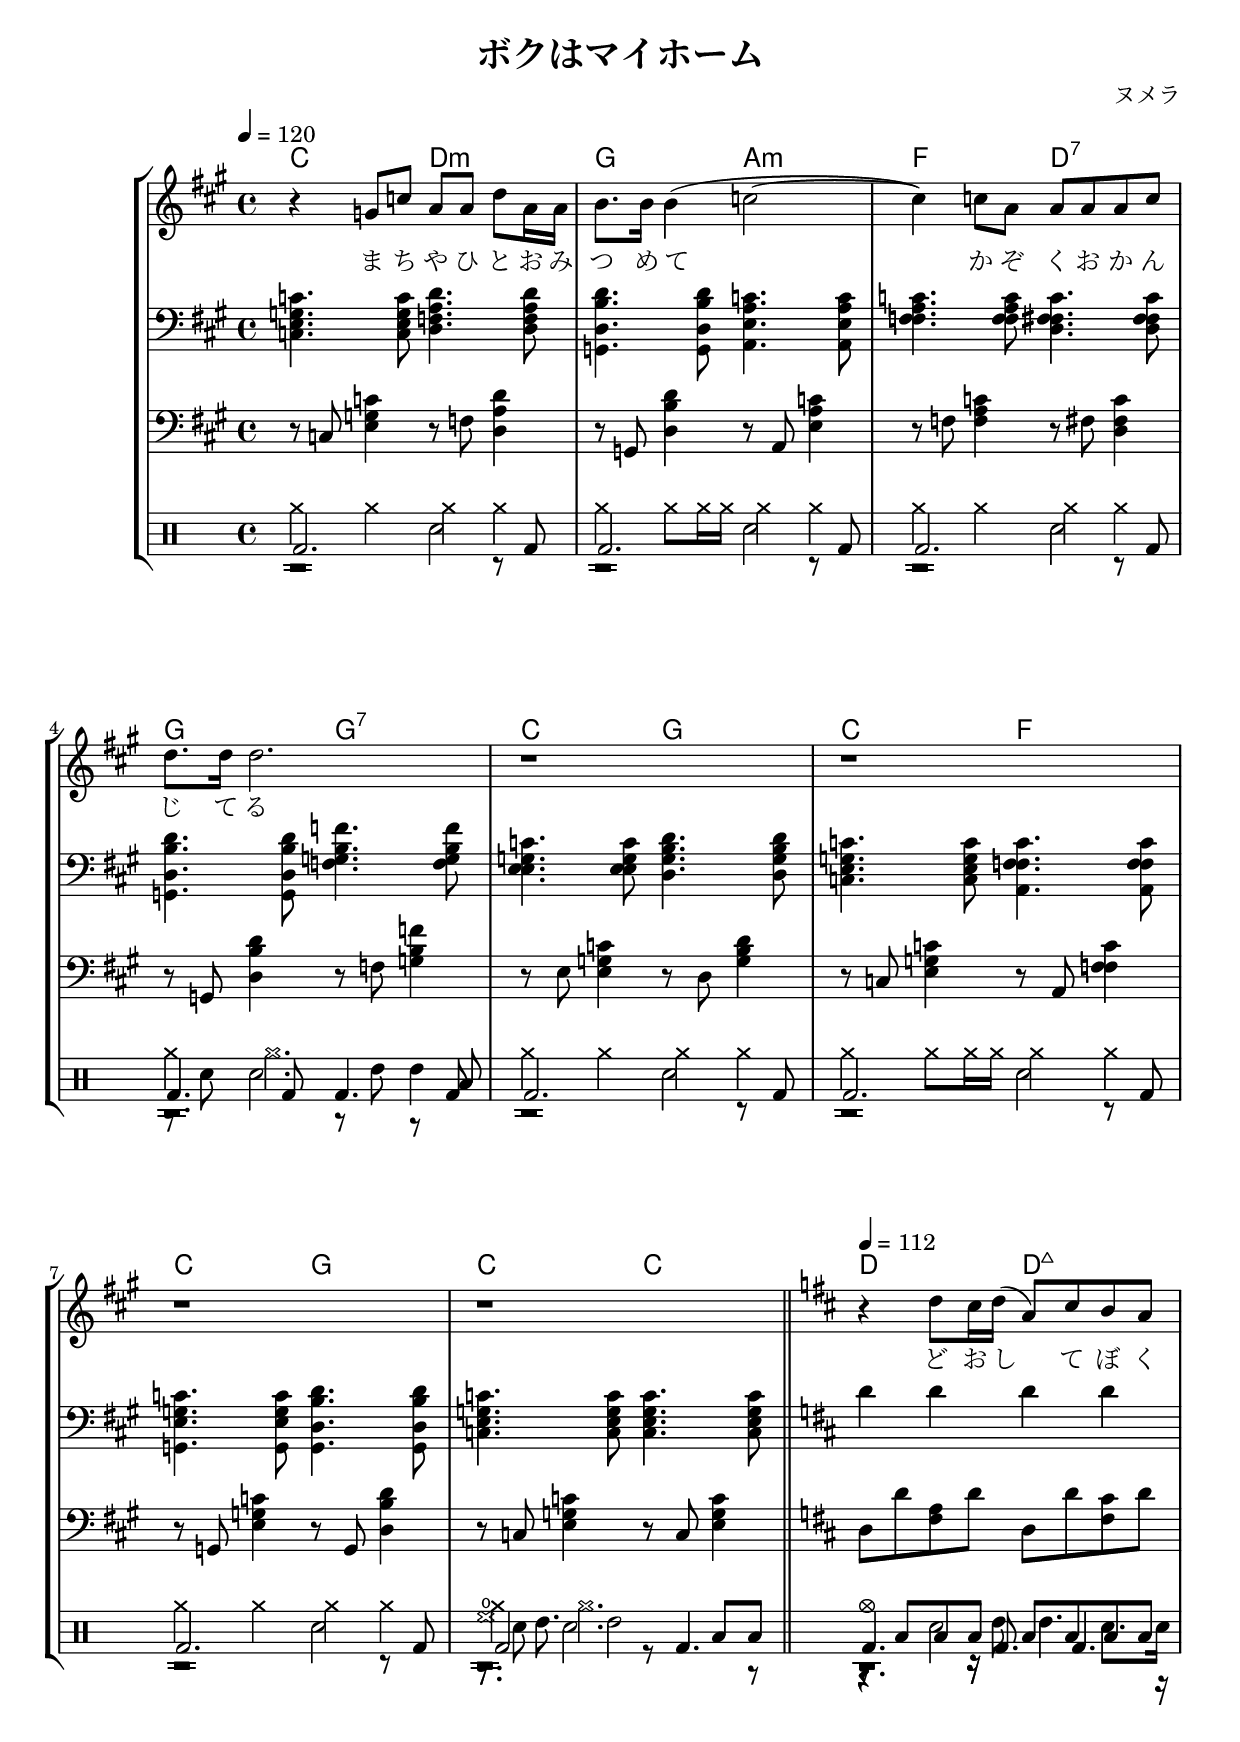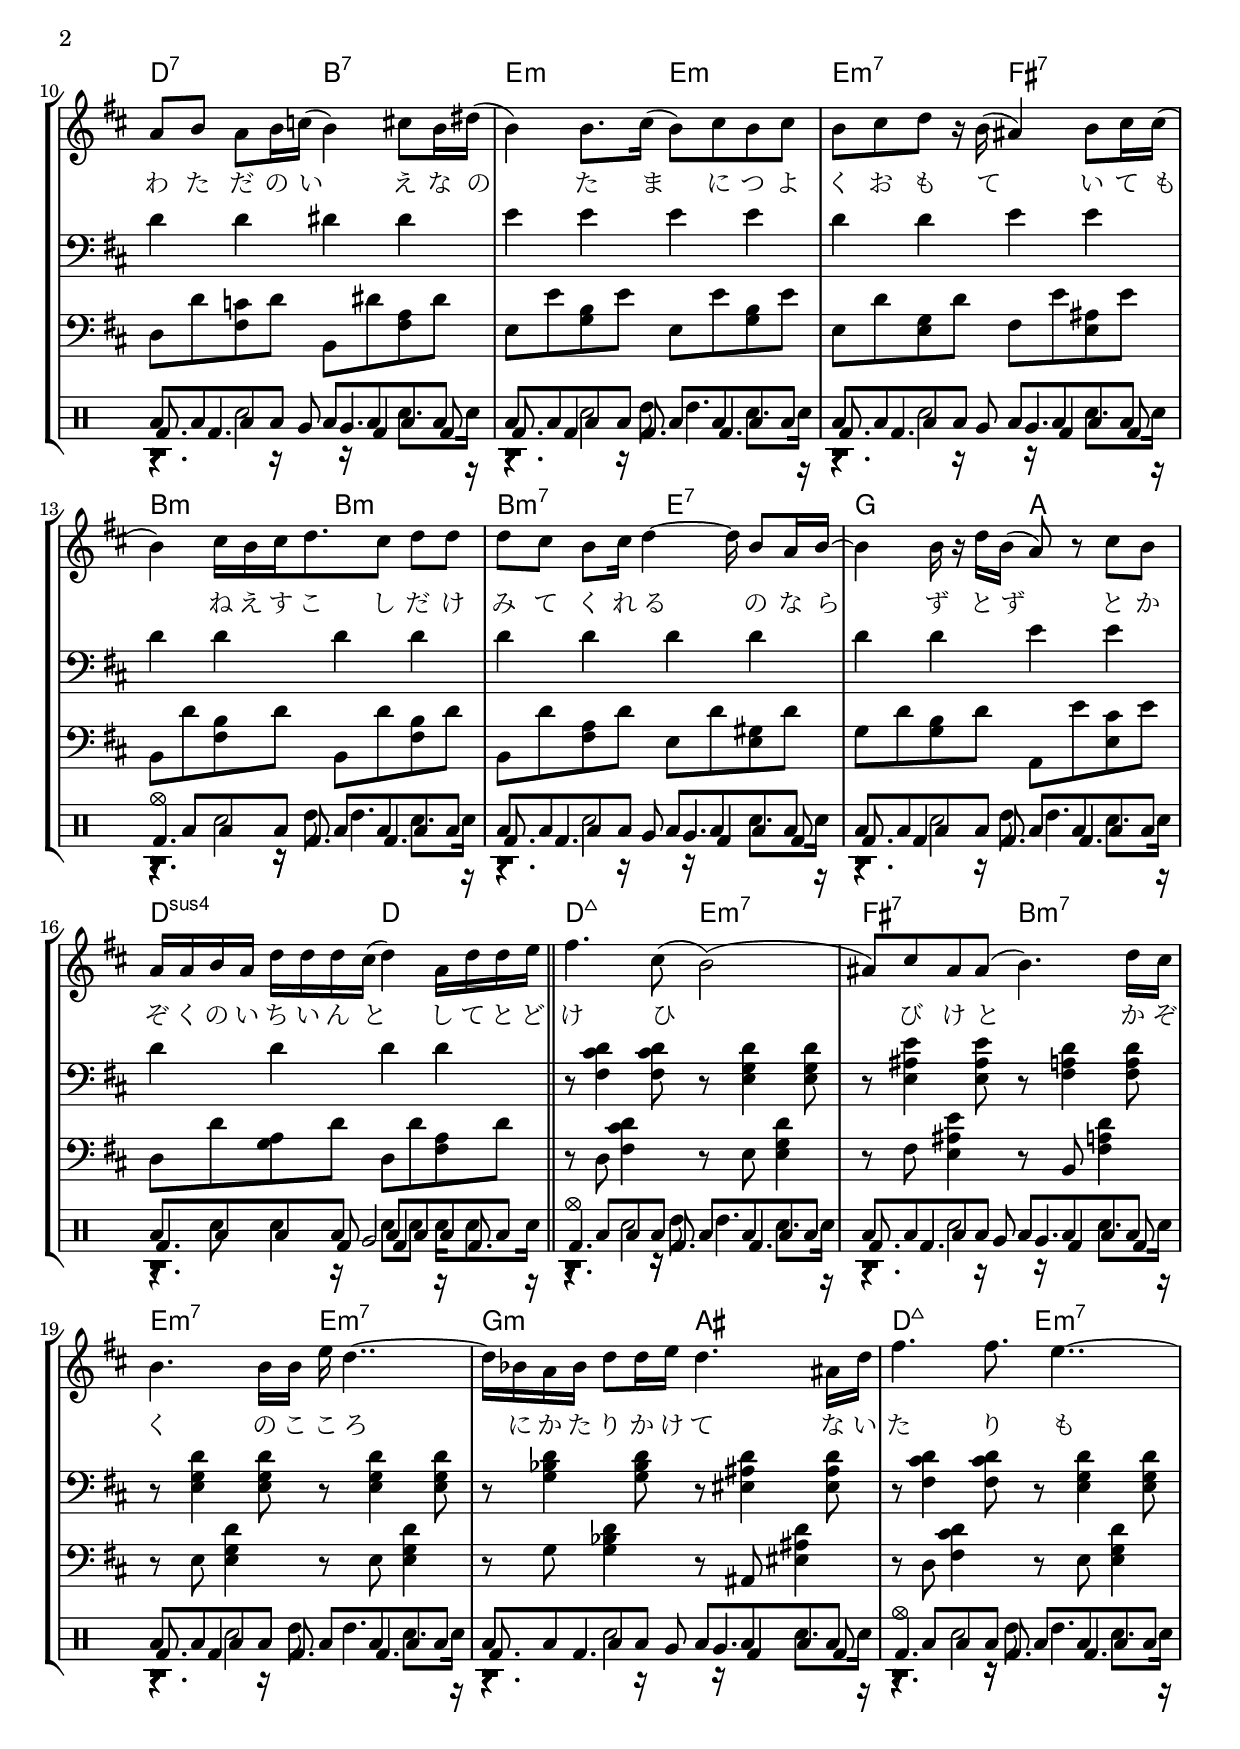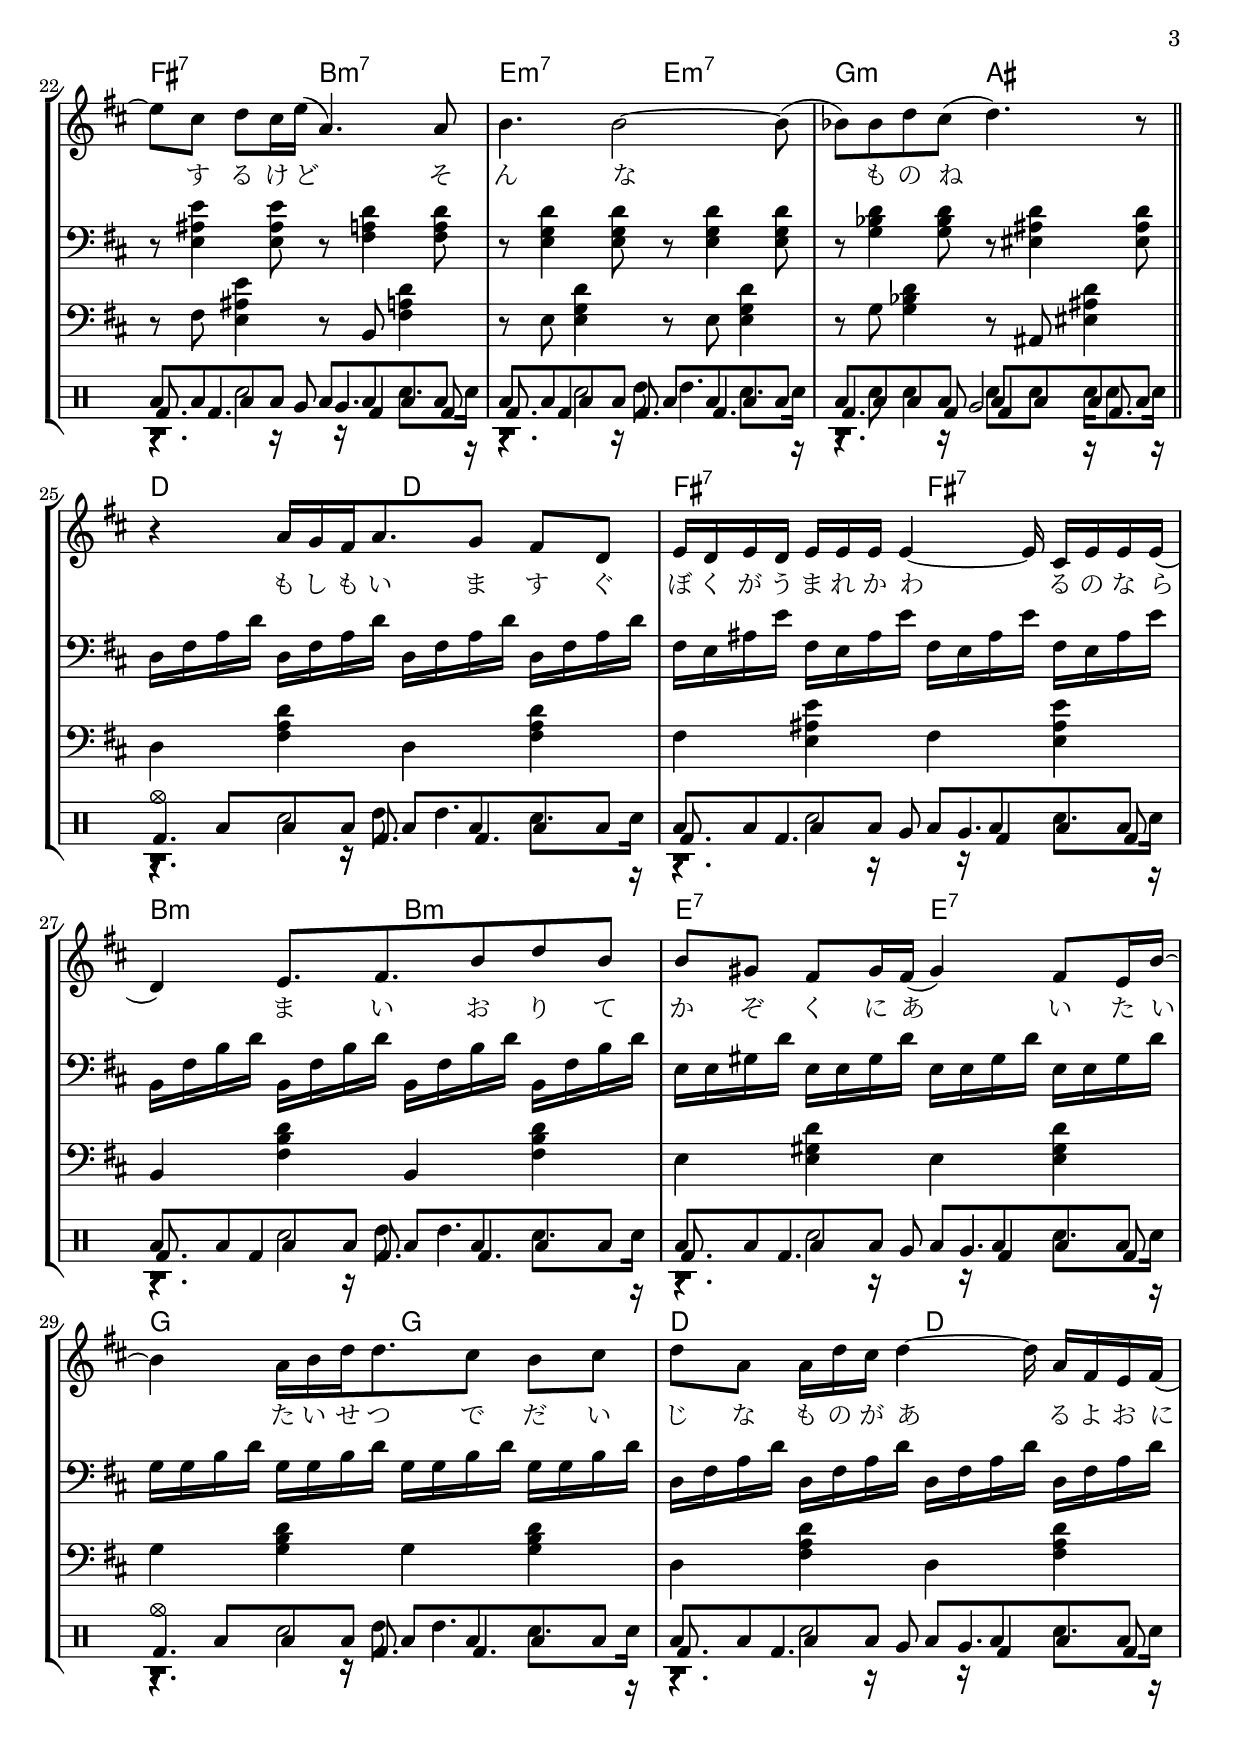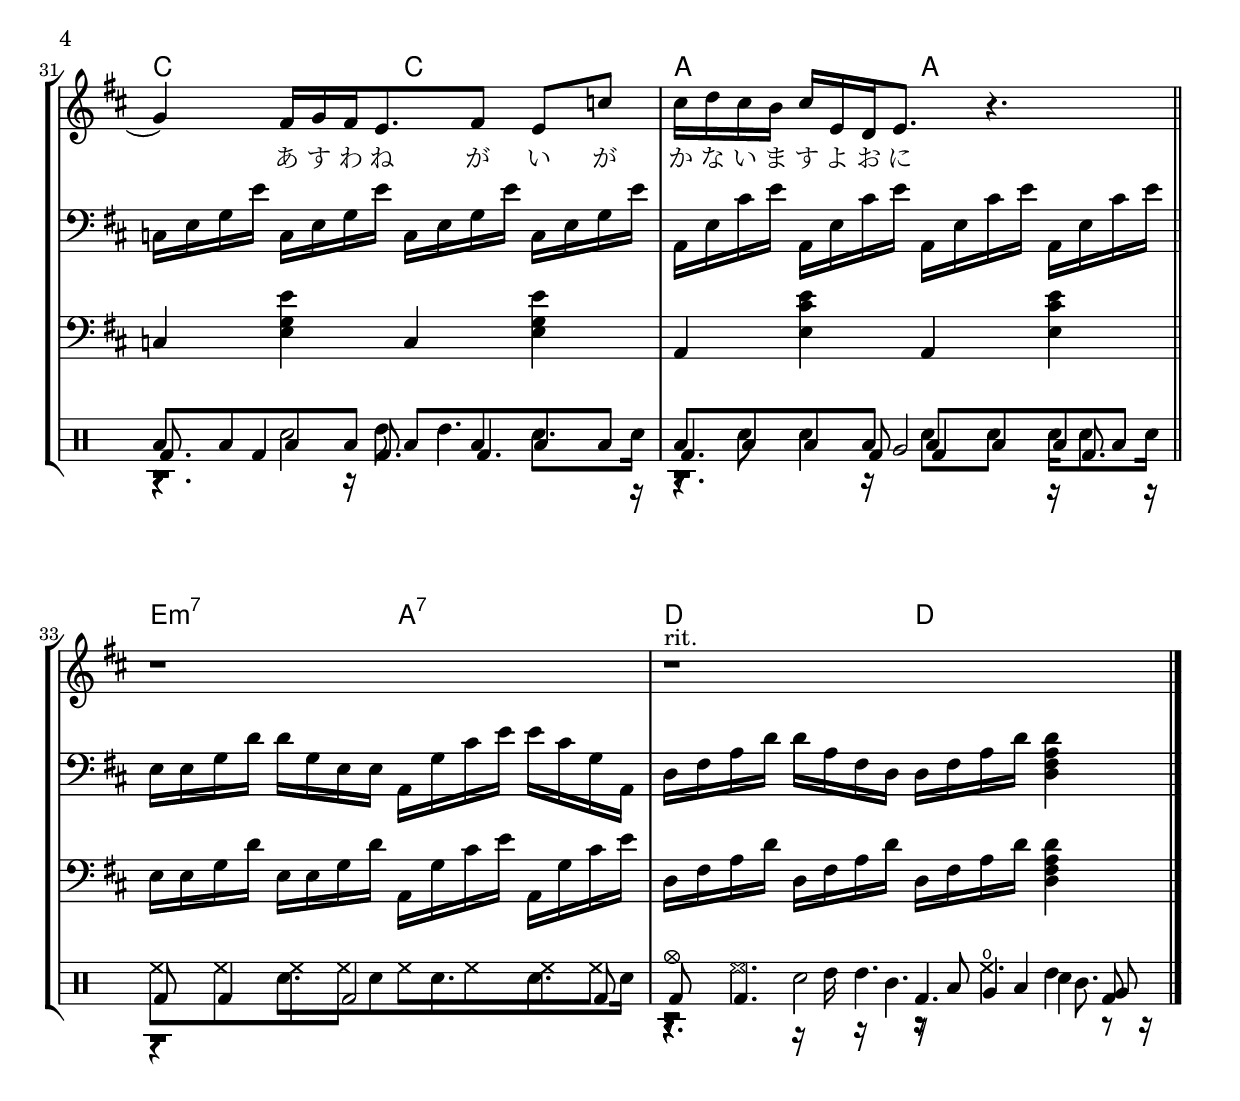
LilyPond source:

\version "2.12.1"

\header {
	title = \markup {ボクはマイホーム}
	composer = \markup \center-column {ヌメラ}
}

harmony = \chordmode {
	c2 d:m g a:m f d:7 g g:7 c g c f c g c c 

	d d:maj7 d:7 b:7 e:m e:m e:min7 fis:7 b:m b:m b:min7 e:7 g a d:sus4 d 

	d:maj7 e:min7 fis:7 b:min7 e:min7 e:min7 g:m ais d:maj7 e:min7 fis:7 b:min7 e:min7 e:min7 g:m ais 

	d d fis:7 fis:7 b:m b:m e:7 e:7 g g d d c c a a 

	e:min7 a:7 d d 
}

melody = {
	\set Staff.midiInstrument = #"mmi0.48"
		\key a \major
	\tempo 4 = 120
r4 g'8  c''8  a'8  a'8  d''8  a'16  a'16 
	b'8.  b'16  b'4  (c''2~ 
	c''4)  c''8  a'8  a'8  a'8  a'8  c''8 
	d''8.  d''16  d''2.
	r1 r1 r1 r1 	\set Staff.midiInstrument = #"mmi0.48"
		\key d \major
	\tempo 4 = 112
r4 d''8  cis''16  d''16  (a'8)  cis''8  b'8  a'8 
	a'8  b'8  a'8  b'16  c''16  (b'4)  cis''8  b'16  dis''16 
	(b'4)  b'8.  cis''16  (b'8)  cis''8  b'8  cis''8 
	b'8  cis''8  d''8  r16  b'16  (ais'4)  b'8  cis''16  cis''16 
	(b'4)  cis''16  b'16  cis''16  d''8.  cis''8  d''8  d''8 
	d''8  cis''8  b'8  cis''16  d''4~d''16  b'8  a'16  b'16~ 
	b'4  b'16  r16  d''16  b'16  (a'8)  r8  cis''8  b'8 
	a'16  a'16  b'16  a'16  d''16  d''16  d''16  cis''16  (d''4)  a'16  d''16  	\set Staff.midiInstrument = #"mmi0.48"
	d''16  e''16 
	fis''4.  cis''8  (b'2) 
	(ais'8)  cis''8  ais'8  ais'8  (b'4.)  d''16  cis''16 
	b'4.  b'16  b'16  e''16  d''4..~ 
	d''16  bes'16  a'16  bes'16  d''8  d''16  e''16  d''4.  ais'16  d''16 
	fis''4.  fis''8.  e''4..~ 
	e''8  cis''8  d''8  cis''16  e''16  (a'4.)  a'8 
	b'4.  b'2~b'8 
	(bes'8)  bes'8  d''8  cis''8  (d''4.)  	r8 	\set Staff.midiInstrument = #"mmi0.48"
	r4 a'16  g'16  fis'16  a'8.  g'8  fis'8  d'8 
	e'16  d'16  e'16  d'16  e'16  e'16  e'16  e'4~e'16  cis'16  e'16  e'16  e'16 
	(d'4)  e'8.  fis'8.  b'8  d''8  b'8 
	b'8  gis'8  fis'8  gis'16  fis'16  (gis'4)  fis'8  e'16  b'16~ 
	b'4  a'16  b'16  d''16  d''8.  cis''8  b'8  cis''8 
	d''8  a'8  a'16  d''16  cis''16  d''4~d''16  a'16  fis'16  e'16  fis'16 
	(g'4)  fis'16  g'16  fis'16  e'8.  fis'8  e'8  c''8 
	cis''16  d''16  cis''16  b'16  cis''16  e'16  d'16  e'8.  	r4. 	r1 | r1^"rit." \bar "|."
}

words = \lyricmode {
	ま  ち  や  ひ  と  お  み  つ  め  て  か  ぞ  く  お  か  ん  じ  て  る  
	ど  お  し  て  ぼ  く  わ  た  だ  の  い  え  な  の  た  ま  に  つ  よ  く  お  も  て  い  て  も  ね  え  す  こ  し  だ  け  み  て  く  れ  る  の  な  ら  ず  と  ず  と  か  ぞ  く  の  い  ち  い  ん  と  し  て  
	と  ど  け  ひ  び  け  と  か  ぞ  く  の  こ  こ  ろ  に  か  た  り  か  け  て  な  い  た  り  も  す  る  け  ど  そ  ん  な  も  の  ね  
	も  し  も  い  ま  す  ぐ  ぼ  く  が  う  ま  れ  か  わ  る  の  な  ら  ま  い  お  り  て  か  ぞ  く  に  あ  い  た  い  た  い  せ  つ  で  だ  い  じ  な  も  の  が  あ  る  よ  お  に  あ  す  わ  ね  が  い  が  か  な  い  ま  す  よ  お  に  
	
}

tempochange = {
	\tempo 4 = 120
	r1 | r1 | r1 | r1 | r1 | r1 | r1 | r1 \bar "||"
	\tempo 4 = 112
	r1 | r1 | r1 | r1 | r1 | r1 | r1 | r1 \bar "||"
	\tempo 4 = 112
	r1 | r1 | r1 | r1 | r1 | r1 | r1 | r1 \bar "||"
	\tempo 4 = 112
	r1 | r1 | r1 | r1 | r1 | r1 | r1 | r1 \bar "||"
	\tempo 4 = 112
	r1 | \tempo 4 = 84 r2 \tempo 4 = 74 r2 \bar "|."
}

mainacc = {
	\clef bass
	\set Staff.midiInstrument = #"Pad 1 (new age)"
	\key a \major
	\tempo 4 = 120
	<c e g c'>4. <c e g c'>8
	<f d a d'>4. <f d a d'>8
	<g, d b d'>4. <g, d b d'>8
	<a, e a c'>4. <a, e a c'>8
	<f f a c'>4. <f f a c'>8
	<fis d fis c'>4. <fis d fis c'>8
	<g, d b d'>4. <g, d b d'>8
	<f g b f'>4. <f g b f'>8
	<e e g c'>4. <e e g c'>8
	<d g b d'>4. <d g b d'>8
	<c e g c'>4. <c e g c'>8
	<a, f f c'>4. <a, f f c'>8
	<g, e g c'>4. <g, e g c'>8
	<g, d b d'>4. <g, d b d'>8
	<c e g c'>4. <c e g c'>8
	<c e g c'>4. <c e g c'>8
	\bar "||"

	\set Staff.midiInstrument = #"Orchestra Hit"
	\key d \major
	\tempo 4 = 112
	d'4 d'4
	d'4 d'4
	d'4 d'4
	dis'4 dis'4
	e'4 e'4
	e'4 e'4
	d'4 d'4
	e'4 e'4
	d'4 d'4
	d'4 d'4
	d'4 d'4
	d'4 d'4
	d'4 d'4
	e'4 e'4
	d'4 d'4
	d'4 d'4
	\bar "||"

	\set Staff.midiInstrument = #"Acoustic grand"
	r8 <fis cis' d'>4 <fis cis' d'>8
	r8 <e g d'>4 <e g d'>8
	r8 <e ais e'>4 <e ais e'>8
	r8 <fis a d'>4 <fis a d'>8
	r8 <e g d'>4 <e g d'>8
	r8 <e g d'>4 <e g d'>8
	r8 <g bes d'>4 <g bes d'>8
	r8 <eis ais d'>4 <eis ais d'>8
	r8 <fis cis' d'>4 <fis cis' d'>8
	r8 <e g d'>4 <e g d'>8
	r8 <e ais e'>4 <e ais e'>8
	r8 <fis a d'>4 <fis a d'>8
	r8 <e g d'>4 <e g d'>8
	r8 <e g d'>4 <e g d'>8
	r8 <g bes d'>4 <g bes d'>8
	r8 <eis ais d'>4 <eis ais d'>8
	\bar "||"

	\set Staff.midiInstrument = #"FX 3 (crystal)"
	d16 fis a d' d fis a d'
	d16 fis a d' d fis a d'
	fis16 e ais e' fis e ais e'
	fis16 e ais e' fis e ais e'
	b,16 fis b d' b, fis b d'
	b,16 fis b d' b, fis b d'
	e16 e gis d' e e gis d'
	e16 e gis d' e e gis d'
	g16 g b d' g g b d'
	g16 g b d' g g b d'
	d16 fis a d' d fis a d'
	d16 fis a d' d fis a d'
	c16 e g e' c e g e'
	c16 e g e' c e g e'
	a,16 e cis' e' a, e cis' e'
	a,16 e cis' e' a, e cis' e'
	\bar "||"

	\set Staff.midiInstrument = #"Church organ"
	e16 e g d' d' g e e
	a,16 g cis' e' e' cis' g a,
	d16 fis a d' d' a fis d
	d16 fis a d' <d fis a d'>4
	\bar "|."
}

subacc = {
	\clef bass
	\set Staff.midiInstrument = #"Electric Piano 1"
	\key a \major
	\tempo 4 = 120
	r8 c <e g c'>4
	r8 f <d a d'>4
	r8 g, <d b d'>4
	r8 a, <e a c'>4
	r8 f <f a c'>4
	r8 fis <d fis c'>4
	r8 g, <d b d'>4
	r8 f <g b f'>4
	r8 e <e g c'>4
	r8 d <g b d'>4
	r8 c <e g c'>4
	r8 a, <f f c'>4
	r8 g, <e g c'>4
	r8 g, <d b d'>4
	r8 c <e g c'>4
	r8 c <e g c'>4
	\bar "||"

	\set Staff.midiInstrument = #"String Ensemble 1"
	\key d \major
	\tempo 4 = 112
	d8 d' <fis a> d'
	d8 d' <fis cis'> d'
	d8 d' <fis c'> d'
	b,8 dis' <fis a> dis'
	e8 e' <g b> e'
	e8 e' <g b> e'
	e8 d' <e g> d'
	fis8 e' <e ais> e'
	b,8 d' <fis b> d'
	b,8 d' <fis b> d'
	b,8 d' <fis a> d'
	e8 d' <e gis> d'
	g8 d' <g b> d'
	a,8 e' <e cis'> e'
	d8 d' <g a> d'
	d8 d' <fis a> d'
	\bar "||"

	\set Staff.midiInstrument = #"Pad 7 (halo)"
	r8 d <fis cis' d'>4
	r8 e <e g d'>4
	r8 fis <e ais e'>4
	r8 b, <fis a d'>4
	r8 e <e g d'>4
	r8 e <e g d'>4
	r8 g <g bes d'>4
	r8 ais, <eis ais d'>4
	r8 d <fis cis' d'>4
	r8 e <e g d'>4
	r8 fis <e ais e'>4
	r8 b, <fis a d'>4
	r8 e <e g d'>4
	r8 e <e g d'>4
	r8 g <g bes d'>4
	r8 ais, <eis ais d'>4
	\bar "||"

	\set Staff.midiInstrument = #"Bird Tweet"
	d4 <fis a d'>4
	d4 <fis a d'>4
	fis4 <e ais e'>4
	fis4 <e ais e'>4
	b,4 <fis b d'>4
	b,4 <fis b d'>4
	e4 <e gis d'>4
	e4 <e gis d'>4
	g4 <g b d'>4
	g4 <g b d'>4
	d4 <fis a d'>4
	d4 <fis a d'>4
	c4 <e g e'>4
	c4 <e g e'>4
	a,4 <e cis' e'>4
	a,4 <e cis' e'>4
	\bar "||"

	\set Staff.midiInstrument = #"Acoustic Guitar (nylon)"
	e16 e g d' e e g d'
	a,16 g cis' e' a, g cis' e'
	d16 fis a d' d fis a d'
	d16 fis a d' <d fis a d'>4
	\bar "|."
}

percA = {
	\drummode {
	cymr4 cymr4 cymr4 cymr4  |cymr4 cymr8 cymr16 cymr16 cymr4 cymr4  |cymr4 cymr4 cymr4 cymr4  |cymr4 cymr2.  |cymr4 cymr4 cymr4 cymr4  |cymr4 cymr8 cymr16 cymr16 cymr4 cymr4  |cymr4 cymr4 cymr4 cymr4  |cymr4 cymr2.  \bar "||"
	r4 sn2 sn8. sn16  |r4 sn2 sn8. sn16  |r4 sn2 sn8. sn16  |r4 sn2 sn8. sn16  |r4 sn2 sn8. sn16  |r4 sn2 sn8. sn16  |r4 sn2 sn8. sn16  |r8 sn8 sn4 sn8 sn8 sn16 sn8 sn16  \bar "||"
	r4 sn2 sn8. sn16  |r4 sn2 sn8. sn16  |r4 sn2 sn8. sn16  |r4 sn2 sn8. sn16  |r4 sn2 sn8. sn16  |r4 sn2 sn8. sn16  |r4 sn2 sn8. sn16  |r8 sn8 sn4 sn8 sn8 sn16 sn8 sn16  \bar "||"
	r4 sn2 sn8. sn16  |r4 sn2 sn8. sn16  |r4 sn2 sn8. sn16  |r4 sn2 sn8. sn16  |r4 sn2 sn8. sn16  |r4 sn2 sn8. sn16  |r4 sn2 sn8. sn16  |r8 sn8 sn4 sn8 sn8 sn16 sn8 sn16  \bar "||"
	hh8 hh8 hh8 hh8 hh8 hh8 hh8 hh8  |r8 hh2. r8  \bar "|."
	}
}

percB = {
	\drummode {
	r2 sn2  |r2 sn2  |r2 sn2  |r8 sn8 sn2.  |r2 sn2  |r2 sn2  |r2 sn2  |r8 sn8 sn2.  \bar "||"
	r4. r16 tommh8 tommh4. r16  |r1  |r4. r16 tommh8 tommh4. r16  |r1  |r4. r16 tommh8 tommh4. r16  |r1  |r4. r16 tommh8 tommh4. r16  |r1  \bar "||"
	r4. r16 tommh8 tommh4. r16  |r1  |r4. r16 tommh8 tommh4. r16  |r1  |r4. r16 tommh8 tommh4. r16  |r1  |r4. r16 tommh8 tommh4. r16  |r1  \bar "||"
	r4. r16 tommh8 tommh4. r16  |r1  |r4. r16 tommh8 tommh4. r16  |r1  |r4. r16 tommh8 tommh4. r16  |r1  |r4. r16 tommh8 tommh4. r16  |r1  \bar "||"
	r4 sn8. sn8 sn8. sn8. sn16  |r4 sn2 sn4  \bar "|."
	}
}

percC = {
	\drummode {
	bd2. r8 bd8  |bd2. r8 bd8  |bd2. r8 bd8  |bd4. bd8 bd4. bd8  |bd2. r8 bd8  |bd2. r8 bd8  |bd2. r8 bd8  |bd2 r8 bd4.  \bar "||"
	r8 toml8 toml8 toml8 toml8 toml8 toml8 toml8  |toml8 toml8 toml8 toml8 toml8 toml8 toml8 toml8  |toml8 toml8 toml8 toml8 toml8 toml8 toml8 toml8  |toml8 toml8 toml8 toml8 toml8 toml8 toml8 toml8  |r8 toml8 toml8 toml8 toml8 toml8 toml8 toml8  |toml8 toml8 toml8 toml8 toml8 toml8 toml8 toml8  |toml8 toml8 toml8 toml8 toml8 toml8 toml8 toml8  |toml8 toml8 toml8 toml8 toml8 toml8 toml8 toml8  \bar "||"
	r8 toml8 toml8 toml8 toml8 toml8 toml8 toml8  |toml8 toml8 toml8 toml8 toml8 toml8 toml8 toml8  |toml8 toml8 toml8 toml8 toml8 toml8 toml8 toml8  |toml8 toml8 toml8 toml8 toml8 toml8 toml8 toml8  |r8 toml8 toml8 toml8 toml8 toml8 toml8 toml8  |toml8 toml8 toml8 toml8 toml8 toml8 toml8 toml8  |toml8 toml8 toml8 toml8 toml8 toml8 toml8 toml8  |toml8 toml8 toml8 toml8 toml8 toml8 toml8 toml8  \bar "||"
	r8 toml8 toml8 toml8 toml8 toml8 toml8 toml8  |toml8 toml8 toml8 toml8 toml8 toml8 toml8 toml8  |toml8 toml8 toml8 toml8 toml8 toml8 toml8 toml8  |toml8 toml8 toml8 toml8 toml8 toml8 toml8 toml8  |r8 toml8 toml8 toml8 toml8 toml8 toml8 toml8  |toml8 toml8 toml8 toml8 toml8 toml8 toml8 toml8  |toml8 toml8 toml8 toml8 toml8 toml8 toml8 toml8  |toml8 toml8 toml8 toml8 toml8 toml8 toml8 toml8  \bar "||"
	bd8 bd4 bd2 bd8  |bd8 bd4. bd4. bd8  \bar "|."
	}
}

percD = {
	\drummode {
	r1 |r1 |r1 |r2 r8 tommh8 tommh4  |r1 |r1 |r1 |r8. tommh8. tommh2 r8  \bar "||"
	r1  |r4. r16 tomfh8 tomfh4. r16  |r1  |r4. r16 tomfh8 tomfh4. r16  |r1  |r4. r16 tomfh8 tomfh4. r16  |r1  |r4. r16 tomfh2 r16  \bar "||"
	r1  |r4. r16 tomfh8 tomfh4. r16  |r1  |r4. r16 tomfh8 tomfh4. r16  |r1  |r4. r16 tomfh8 tomfh4. r16  |r1  |r4. r16 tomfh2 r16  \bar "||"
	r1  |r4. r16 tomfh8 tomfh4. r16  |r1  |r4. r16 tomfh8 tomfh4. r16  |r1  |r4. r16 tomfh8 tomfh4. r16  |r1  |r4. r16 tomfh2 r16  \bar "||"
	r1  |r2 r8 hho4.  \bar "|."
	}
}

percE = {
	\drummode {
	r1 |r1 |r1 |r2. r8 toml8  |r1 |r1 |r1 |r2. toml8 toml8  \bar "||"
	bd4. r16 bd8. bd4.  |bd8. bd4. r16 bd4 bd8  |bd8. bd4 bd8. bd4.  |bd8. bd4. r16 bd4 bd8  |bd4. r16 bd8. bd4.  |bd8. bd4. r16 bd4 bd8  |bd8. bd4 bd8. bd4.  |bd4. bd8 bd4 r16 bd8.  \bar "||"
	bd4. r16 bd8. bd4.  |bd8. bd4. r16 bd4 bd8  |bd8. bd4 bd8. bd4.  |bd8. bd4. r16 bd4 bd8  |bd4. r16 bd8. bd4.  |bd8. bd4. r16 bd4 bd8  |bd8. bd4 bd8. bd4.  |bd4. bd8 bd4 r16 bd8.  \bar "||"
	bd4. r16 bd8. bd4.  |bd8. bd4. r16 bd4 bd8  |bd8. bd4 bd8. bd4.  |bd8. bd4. r16 bd4 bd8  |bd4. r16 bd8. bd4.  |bd8. bd4. r16 bd4 bd8  |bd8. bd4 bd8. bd4.  |bd4. bd8 bd4 r16 bd8.  \bar "||"
	r1 |cymc1  \bar "|."
	}
}

percF = {
	\drummode {
	r1 |r1 |r1 |r1 |r1 |r1 |r1 |hho1  \bar "||"
	cymc1  |r1 |r1 |r1 |cymc1  |r1 |r1 |r1 \bar "||"
	cymc1  |r1 |r1 |r1 |cymc1  |r1 |r1 |r1 \bar "||"
	cymc1  |r1 |r1 |r1 |cymc1  |r1 |r1 |r1 \bar "||"
	r1 |r4 r16 tommh16 tommh4. tommh4  \bar "|."
	}
}

percG = {
	\drummode {
	r1 | r1 | r1 | r1 | r1 | r1 | r1 | r1 \bar "||"
	r1 | r1 | r1 | r1 | r1 | r1 | r1 | r1 \bar "||"
	r1 | r1 | r1 | r1 | r1 | r1 | r1 | r1 \bar "||"
	r1 | r1 | r1 | r1 | r1 | r1 | r1 | r1 \bar "||"
	r1 |r4. r16 tomml4. tomml8.  \bar "|."
	}
}

percH = {
	\drummode {
	r1 | r1 | r1 | r1 | r1 | r1 | r1 | r1 \bar "||"
	r1 | r1 | r1 | r1 | r1 | r1 | r1 | r1 \bar "||"
	r1 | r1 | r1 | r1 | r1 | r1 | r1 | r1 \bar "||"
	r1 | r1 | r1 | r1 | r1 | r1 | r1 | r1 \bar "||"
	r1 |r2 r16 toml8 toml4 r16  \bar "|."
	}
}

percI = {
	\drummode {
	r1 | r1 | r1 | r1 | r1 | r1 | r1 | r1 \bar "||"
	r1 | r1 | r1 | r1 | r1 | r1 | r1 | r1 \bar "||"
	r1 | r1 | r1 | r1 | r1 | r1 | r1 | r1 \bar "||"
	r1 | r1 | r1 | r1 | r1 | r1 | r1 | r1 \bar "||"
	r1 |r2 r8 tomfh4 tomfh8  \bar "|."
	}
}

\score {
	<<
		\new StaffGroup <<
			\new ChordNames {\harmony}
			\new Voice = "melody" {\melody}
			\new Lyrics \lyricsto "melody" \words
			\new Staff = "mainacc" {\mainacc}
			\new Staff = "subacc" {\subacc}
			\new DrumStaff <<
				\new DrumVoice {\percA}
				\new DrumVoice {\percB}
				\new DrumVoice {\percC}
				\new DrumVoice {\percD}
				\new DrumVoice {\percE}
				\new DrumVoice {\percF}
				\new DrumVoice {\percG}
				\new DrumVoice {\percH}
				\new DrumVoice {\percI}
			>>
		>>
	>>
	\layout { }
}
